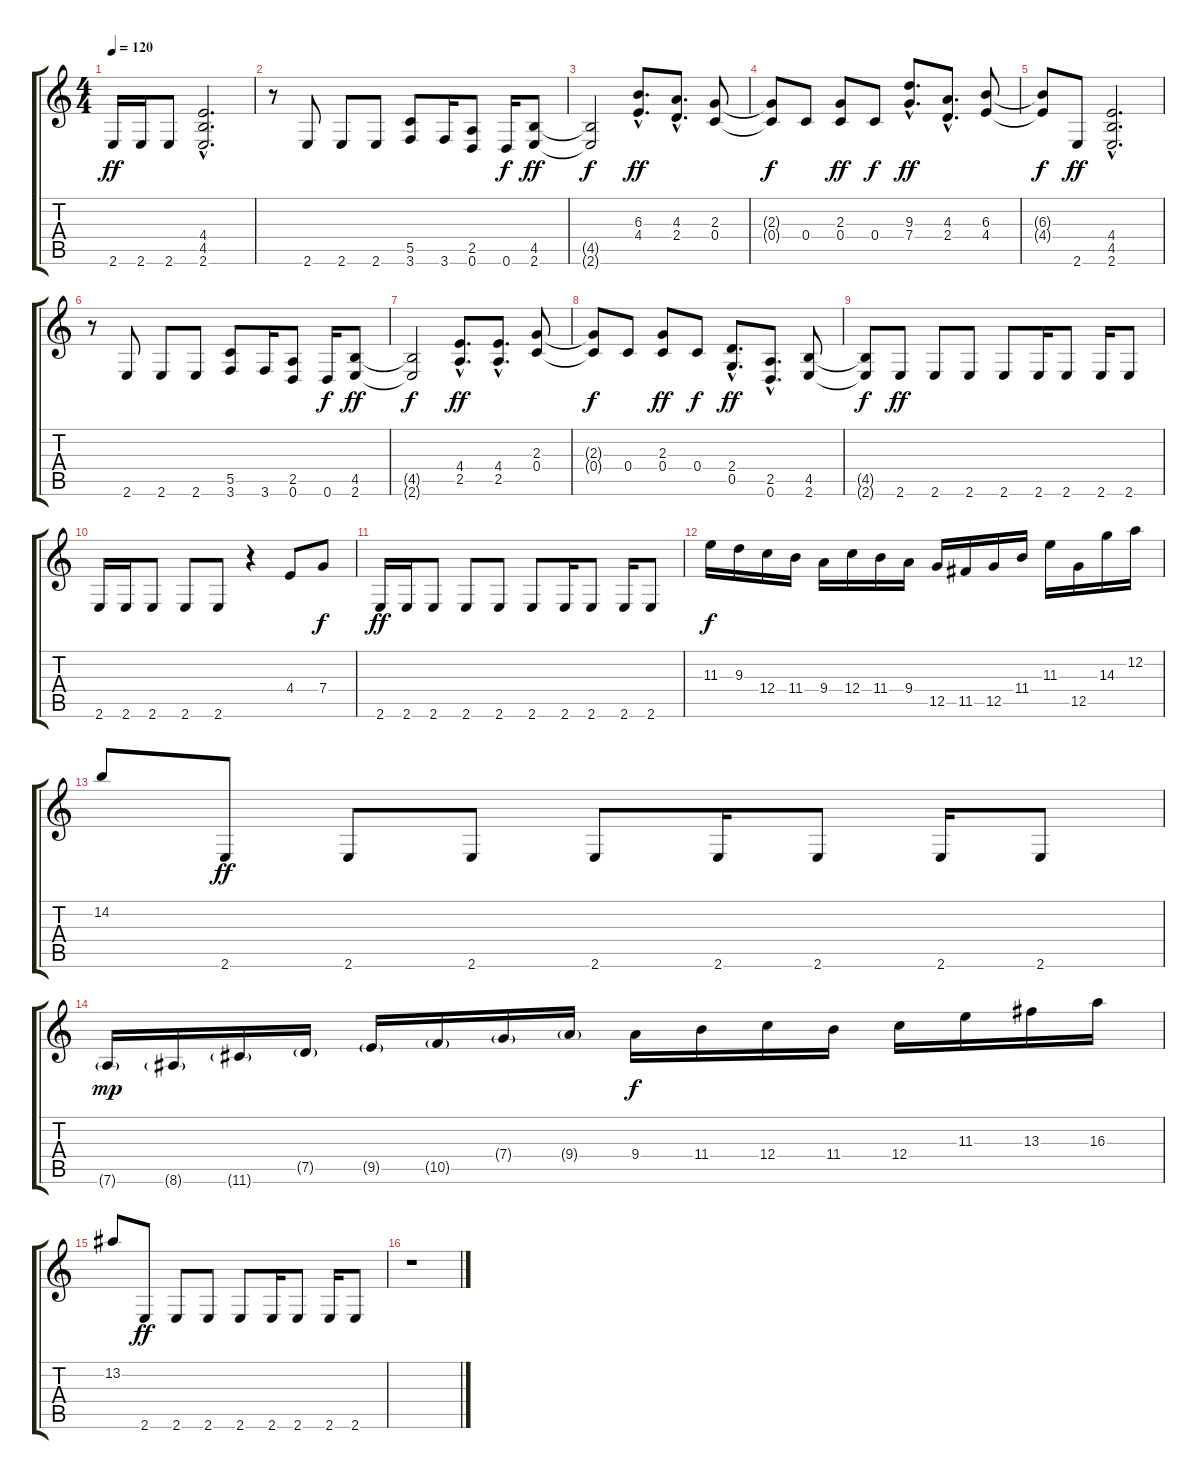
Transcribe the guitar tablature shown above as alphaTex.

\track "" {instrument overdrivenguitar}
\staff {score tabs}
\tuning (D4 A3 F3 C3 G2 D2) {hide}
\ts (4 4)
\tempo 120
\clef g2
\ks c
2.6.16{dy ff} 2.6.16 2.6.8 (4.4{hac} 4.5{hac} 2.6{hac}).2{d} |
r.8 2.6.8 2.6.8 2.6.8 (5.5 3.6).8 3.6.16 (2.5 0.6).8 0.6.16{dy f} (4.5 2.6).8{dy ff} |
(4.5{t} 2.6{t}).2{dy f} (6.3{hac} 4.4{hac}).8{d dy ff} (4.3{hac} 2.4{hac}).8{d} (2.3 0.4).8 |
(2.3{t} 0.4{t}).8{dy f} 0.4.8 (2.3 0.4).8{dy ff} 0.4.8{dy f} (9.3{hac} 7.4{hac}).8{d dy ff} (4.3{hac} 2.4{hac}).8{d} (6.3 4.4).8 |
(6.3{t} 4.4{t}).8{dy f} 2.6.8{dy ff} (4.4{hac} 4.5{hac} 2.6{hac}).2{d} |
r.8 2.6.8 2.6.8 2.6.8 (5.5 3.6).8 3.6.16 (2.5 0.6).8 0.6.16{dy f} (4.5 2.6).8{dy ff} |
(4.5{t} 2.6{t}).2{dy f} (4.4{hac} 2.5{hac}).8{d dy ff} (4.4{hac} 2.5{hac}).8{d} (2.3 0.4).8 |
(2.3{t} 0.4{t}).8{dy f} 0.4.8 (2.3 0.4).8{dy ff} 0.4.8{dy f} (2.4{hac} 0.5{hac}).8{d dy ff} (2.5{hac} 0.6{hac}).8{d} (4.5 2.6).8 |
(4.5{t} 2.6{t}).8{dy f} 2.6.8{dy ff} 2.6.8 2.6.8 2.6.8 2.6.16 2.6.8 2.6.16 2.6.8 |
2.6.16 2.6.16 2.6.8 2.6.8 2.6.8 r.4 4.4.8 7.4.8{dy f} |
2.6.16{dy ff} 2.6.16 2.6.8 2.6.8 2.6.8 2.6.8 2.6.16 2.6.8 2.6.16 2.6.8 |
11.3.16{dy f} 9.3.16 12.4.16 11.4.16 9.4.16 12.4.16 11.4.16 9.4.16 12.5.16 11.5.16 12.5.16 11.4.16 11.3.16 12.5.16 14.3.16 12.2.16 |
14.2.8 2.6.8{dy ff} 2.6.8 2.6.8 2.6.8 2.6.16 2.6.8 2.6.16 2.6.8 |
7.6{g}.16{dy mp} 8.6{g}.16 11.6{g}.16 7.5{g}.16 9.5{g}.16 10.5{g}.16 7.4{g}.16 9.4{g}.16 9.4.16{dy f} 11.4.16 12.4.16 11.4.16 12.4.16 11.3.16 13.3.16 16.3.16 |
13.2.8 2.6.8{dy ff} 2.6.8 2.6.8 2.6.8 2.6.16 2.6.8 2.6.16 2.6.8 |
r.1
